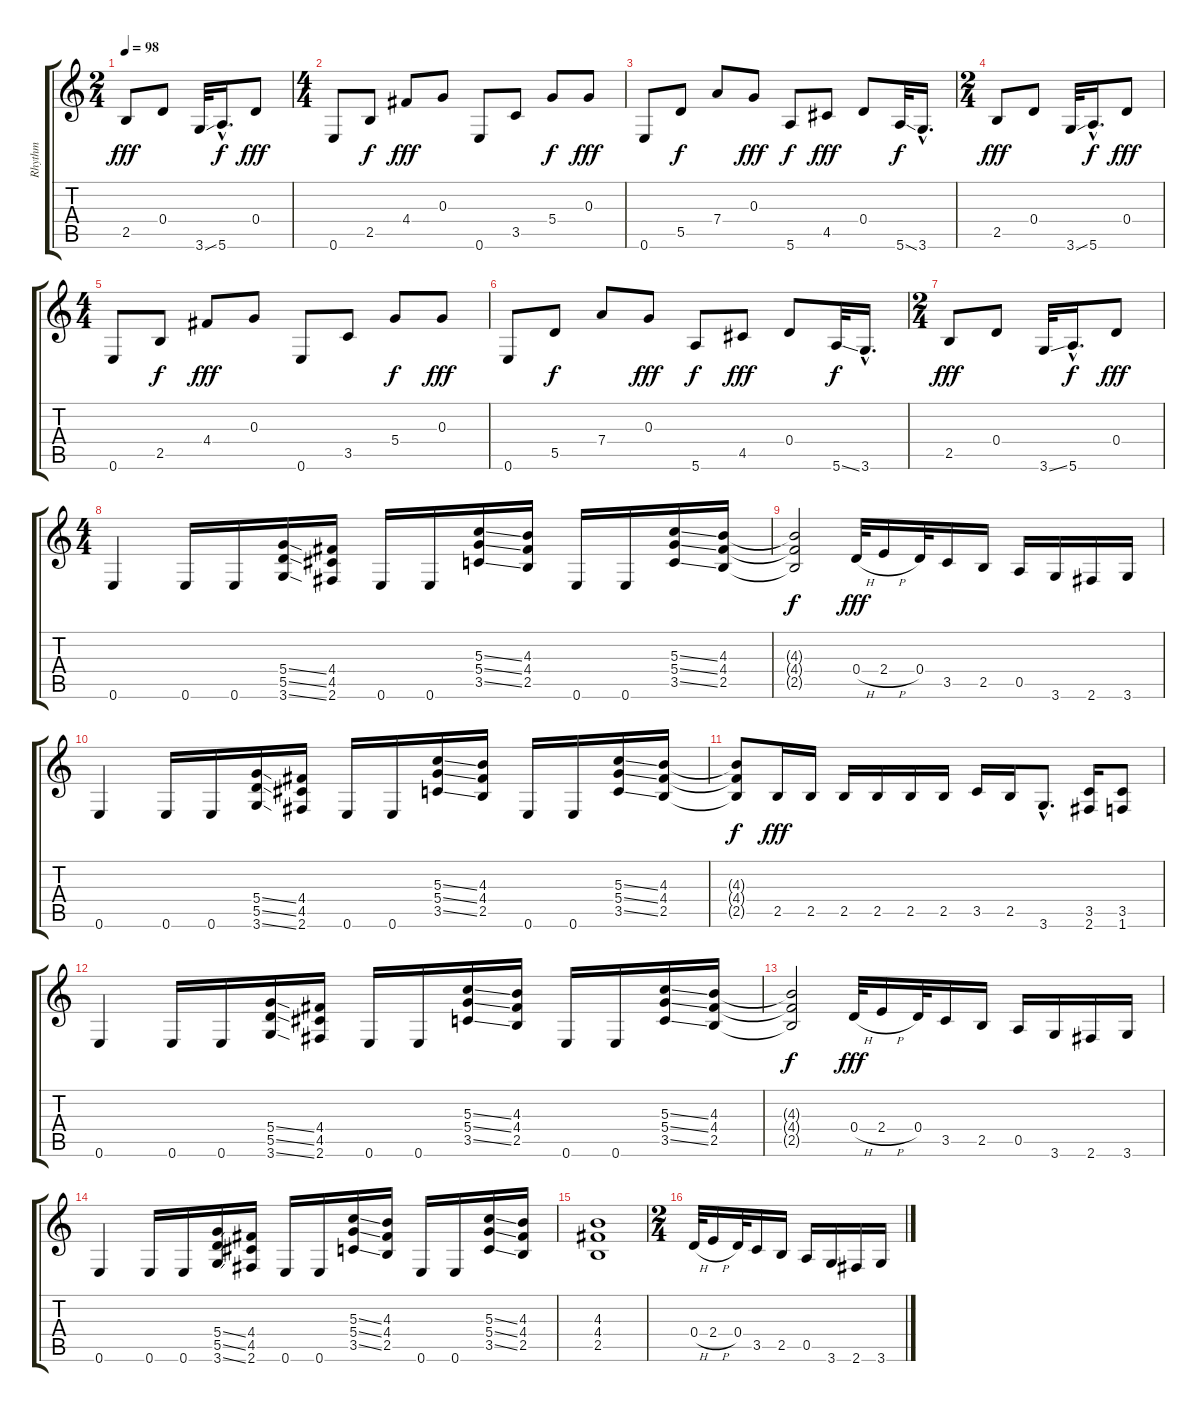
\track ("Rhythm" "Rhythm") {instrument electricguitarclean}
\staff {score tabs}
\tuning (E4 B3 G3 D3 A2 E2) {hide}
\ts (2 4)
\tempo 98
\clef g2
\ks c
2.5.8{dy fff} 0.4.8 3.6{ss}.32 5.6{hac}.16{d dy f} 0.4.8{dy fff} |
\ts (4 4)
0.6.8 2.5.8{dy f} 4.4.8{dy fff} 0.3.8 0.6.8 3.5.8 5.4.8{dy f} 0.3.8{dy fff} |
0.6.8 5.5.8{dy f} 7.4.8 0.3.8{dy fff} 5.6.8{dy f} 4.5.8{dy fff} 0.4.8 5.6{ss}.32{dy f} 3.6{hac}.16{d} |
\ts (2 4)
2.5.8{dy fff} 0.4.8 3.6{ss}.32 5.6{hac}.16{d dy f} 0.4.8{dy fff} |
\ts (4 4)
0.6.8 2.5.8{dy f} 4.4.8{dy fff} 0.3.8 0.6.8 3.5.8 5.4.8{dy f} 0.3.8{dy fff} |
0.6.8 5.5.8{dy f} 7.4.8 0.3.8{dy fff} 5.6.8{dy f} 4.5.8{dy fff} 0.4.8 5.6{ss}.32{dy f} 3.6{hac}.16{d} |
\ts (2 4)
2.5.8{dy fff} 0.4.8 3.6{ss}.32 5.6{hac}.16{d dy f} 0.4.8{dy fff} |
\ts (4 4)
0.6.4{instrument overdrivenguitar} 0.6.16 0.6.16 (5.4{ss} 5.5{ss} 3.6{ss}).16 (4.4 4.5 2.6).16 0.6.16 0.6.16 (5.3{ss} 5.4{ss} 3.5{ss}).16 (4.3 4.4 2.5).16 0.6.16 0.6.16 (5.3{ss} 5.4{ss} 3.5{ss}).16 (4.3 4.4 2.5).16 |
(4.3{t} 4.4{t} 2.5{t}).2{dy f} 0.4{h}.32{dy fff} 2.4{h}.16 0.4.32 3.5.16 2.5.16 0.5.16 3.6.16 2.6.16 3.6.16 |
0.6.4 0.6.16 0.6.16 (5.4{ss} 5.5{ss} 3.6{ss}).16 (4.4 4.5 2.6).16 0.6.16 0.6.16 (5.3{ss} 5.4{ss} 3.5{ss}).16 (4.3 4.4 2.5).16 0.6.16 0.6.16 (5.3{ss} 5.4{ss} 3.5{ss}).16 (4.3 4.4 2.5).16 |
(4.3{t} 4.4{t} 2.5{t}).8{dy f} 2.5.16{dy fff} 2.5.16 2.5.16 2.5.16 2.5.16 2.5.16 3.5.16 2.5.16 3.6{hac}.8{d} (3.5 2.6).16 (3.5 1.6).8 |
0.6.4 0.6.16 0.6.16 (5.4{ss} 5.5{ss} 3.6{ss}).16 (4.4 4.5 2.6).16 0.6.16 0.6.16 (5.3{ss} 5.4{ss} 3.5{ss}).16 (4.3 4.4 2.5).16 0.6.16 0.6.16 (5.3{ss} 5.4{ss} 3.5{ss}).16 (4.3 4.4 2.5).16 |
(4.3{t} 4.4{t} 2.5{t}).2{dy f} 0.4{h}.32{dy fff} 2.4{h}.16 0.4.32 3.5.16 2.5.16 0.5.16 3.6.16 2.6.16 3.6.16 |
0.6.4 0.6.16 0.6.16 (5.4{ss} 5.5{ss} 3.6{ss}).16 (4.4 4.5 2.6).16 0.6.16 0.6.16 (5.3{ss} 5.4{ss} 3.5{ss}).16 (4.3 4.4 2.5).16 0.6.16 0.6.16 (5.3{ss} 5.4{ss} 3.5{ss}).16 (4.3 4.4 2.5).16 |
(4.3 4.4 2.5).1 |
\ts (2 4)
0.4{h}.32 2.4{h}.16 0.4.32 3.5.16 2.5.16 0.5.16 3.6.16 2.6.16 3.6.16
